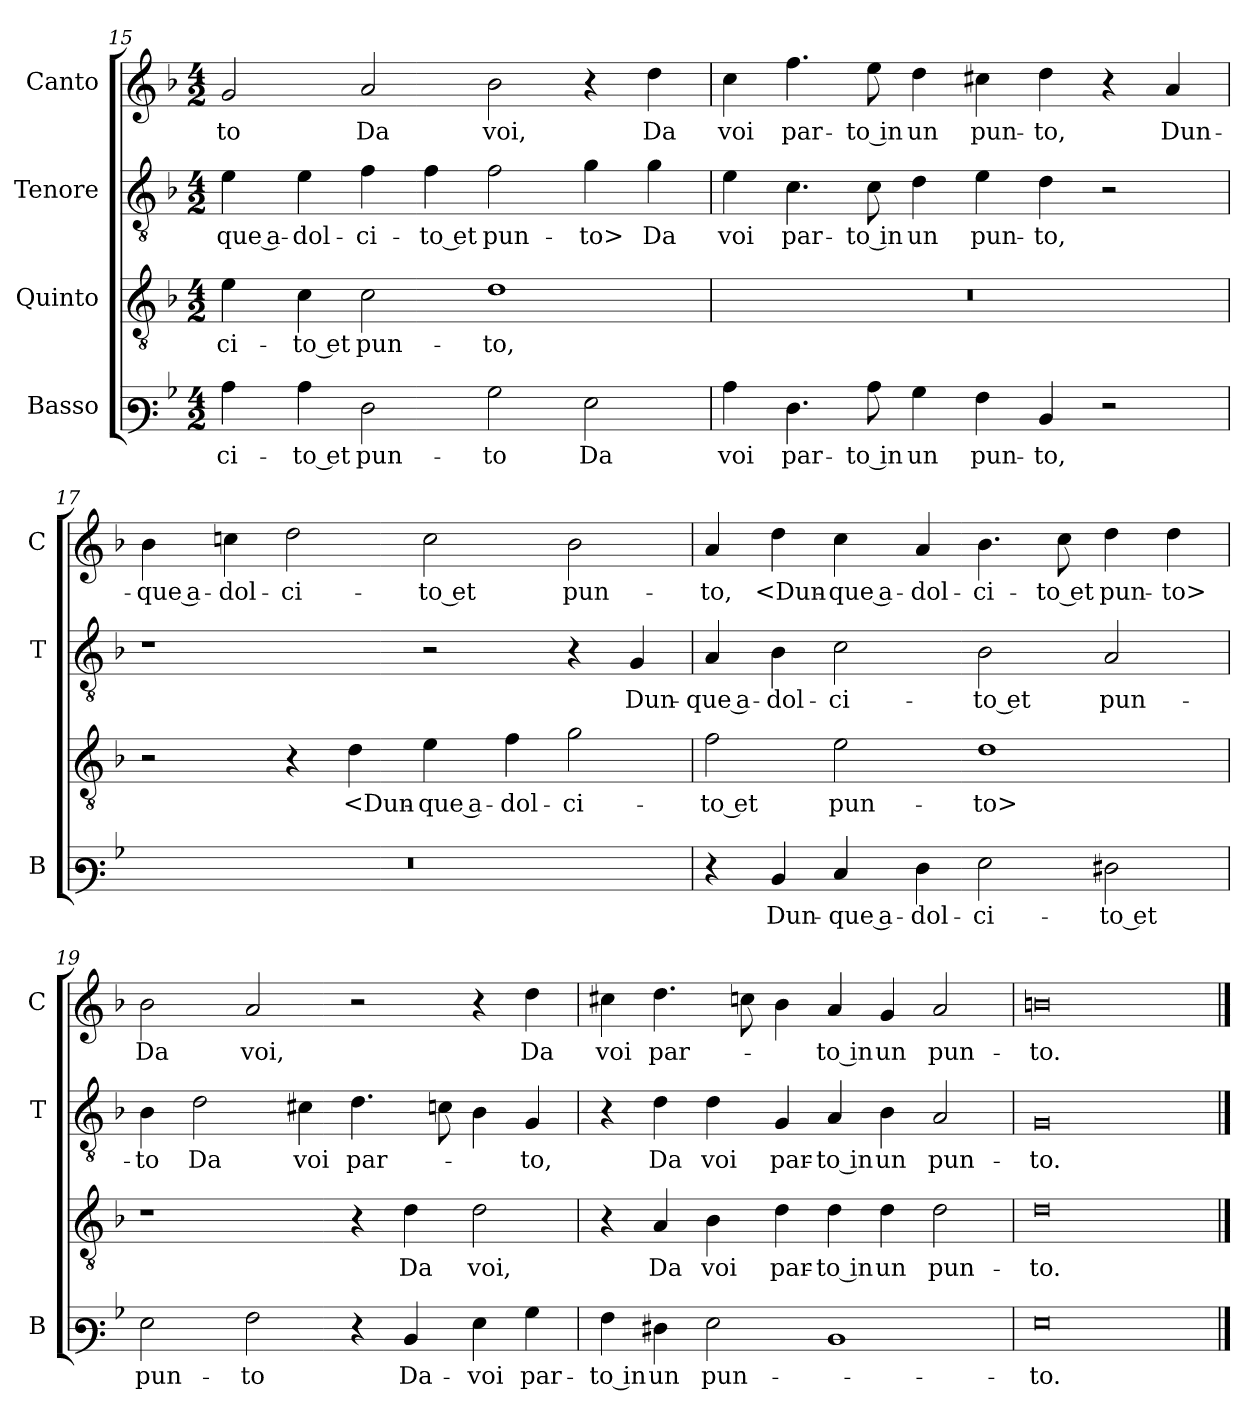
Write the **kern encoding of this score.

**kern	**text	**kern	**text	**kern	**text	**kern	**text
*part4	*part4	*part3	*part3	*part2	*part2	*part1	*part1
*staff4	*staff4	*staff3	*staff3	*staff2	*staff2	*staff1	*staff1
*I"Basso	*	*I"Quinto	*	*I"Tenore	*	*I"Canto	*
*I'B	*	*	*	*I'T	*	*I'C	*
*clefF3	*	*clefGv2	*	*clefGv2	*	*clefG2	*
*k[b-]	*	*k[b-]	*	*k[b-]	*	*k[b-]	*
*M4/2	*	*M4/2	*	*M4/2	*	*M4/2	*
=15	=15	=15	=15	=15	=15	=15	=15
4c	-ci-	4e	-ci-	4e	-que a-	2g	-to
4c	-to et	4c	-to et	4e	-dol-	.	.
2F	pun-	2c	pun-	4f	-ci-	2a	Da
.	.	.	.	4f	-to et	.	.
2B-	-to	1d	-to,	2f	pun-	2b-	voi,
2G	Da	.	.	4g	-to>	4r	.
.	.	.	.	4g	Da	4dd	Da
=16	=16	=16	=16	=16	=16	=16	=16
4c	voi	0r	.	4e	voi	4cc	voi
4.F	par-	.	.	4.c	par-	4.ff	par-
8c	-to in	.	.	8c	-to in	8ee	-to in
4B-	un	.	.	4d	un	4dd	un
4A	pun-	.	.	4e	pun-	4cc#X	pun-
4D	-to,	.	.	4d	-to,	4dd	-to,
2r	.	.	.	2r	.	4r	.
.	.	.	.	.	.	4a	Dun-
=17	=17	=17	=17	=17	=17	=17	=17
0r	.	2r	.	1r	.	4b-	-que a-
.	.	.	.	.	.	4ccn	-dol-
.	.	4r	.	.	.	2dd	-ci-
.	.	4d	<Dun-	.	.	.	.
.	.	4e	-que a-	2r	.	2cc	-to et
.	.	4f	-dol-	.	.	.	.
.	.	2g	-ci-	4r	.	2b-	pun-
.	.	.	.	4G	Dun-	.	.
=18	=18	=18	=18	=18	=18	=18	=18
4r	.	2f	-to et	4A	-que a-	4a	-to,
4D	Dun-	.	.	4B-	-dol-	4dd	<Dun-
4E	-que a-	2e	pun-	2c	-ci-	4cc	-que a-
4F	-dol-	.	.	.	.	4a	-dol-
2G	-ci-	1d	-to>	2B-	-to et	4.b-	-ci-
.	.	.	.	.	.	8cc	-to et
2F#X	-to et	.	.	2A	pun-	4dd	pun-
.	.	.	.	.	.	4dd	-to>
=19	=19	=19	=19	=19	=19	=19	=19
2G	pun-	1r	.	4B-	-to	2b-	Da
.	.	.	.	2d	Da	.	.
2A	-to	.	.	.	.	2a	voi,
.	.	.	.	4c#X	voi	.	.
4r	.	4r	.	4.d	par-	2r	.
4D	Da-	4d	Da	.	.	.	.
.	.	.	.	8cn	.	.	.
4G	-voi	2d	voi,	4B-	.	4r	.
4B-	par-	.	.	4G	-to,	4dd	Da
=20	=20	=20	=20	=20	=20	=20	=20
4A	-to in	4r	.	4r	.	4cc#X	voi
4F#X	un	4A	Da	4d	Da	4.dd	par-
2G	pun-	4B-	voi	4d	voi	.	.
.	.	.	.	.	.	8ccn	.
.	.	4d	par-	4G	par-	4b-	.
1D	.	4d	-to in	4A	-to in	4a	-to in
.	.	4d	un	4B-	un	4g	un
.	.	2d	pun-	2A	pun-	2a	pun-
=21	=21	=21	=21	=21	=21	=21	=21
0G	-to.	0d	-to.	0G	-to.	0bn	-to.
==	==	==	==	==	==	==	==
*-	*-	*-	*-	*-	*-	*-	*-
